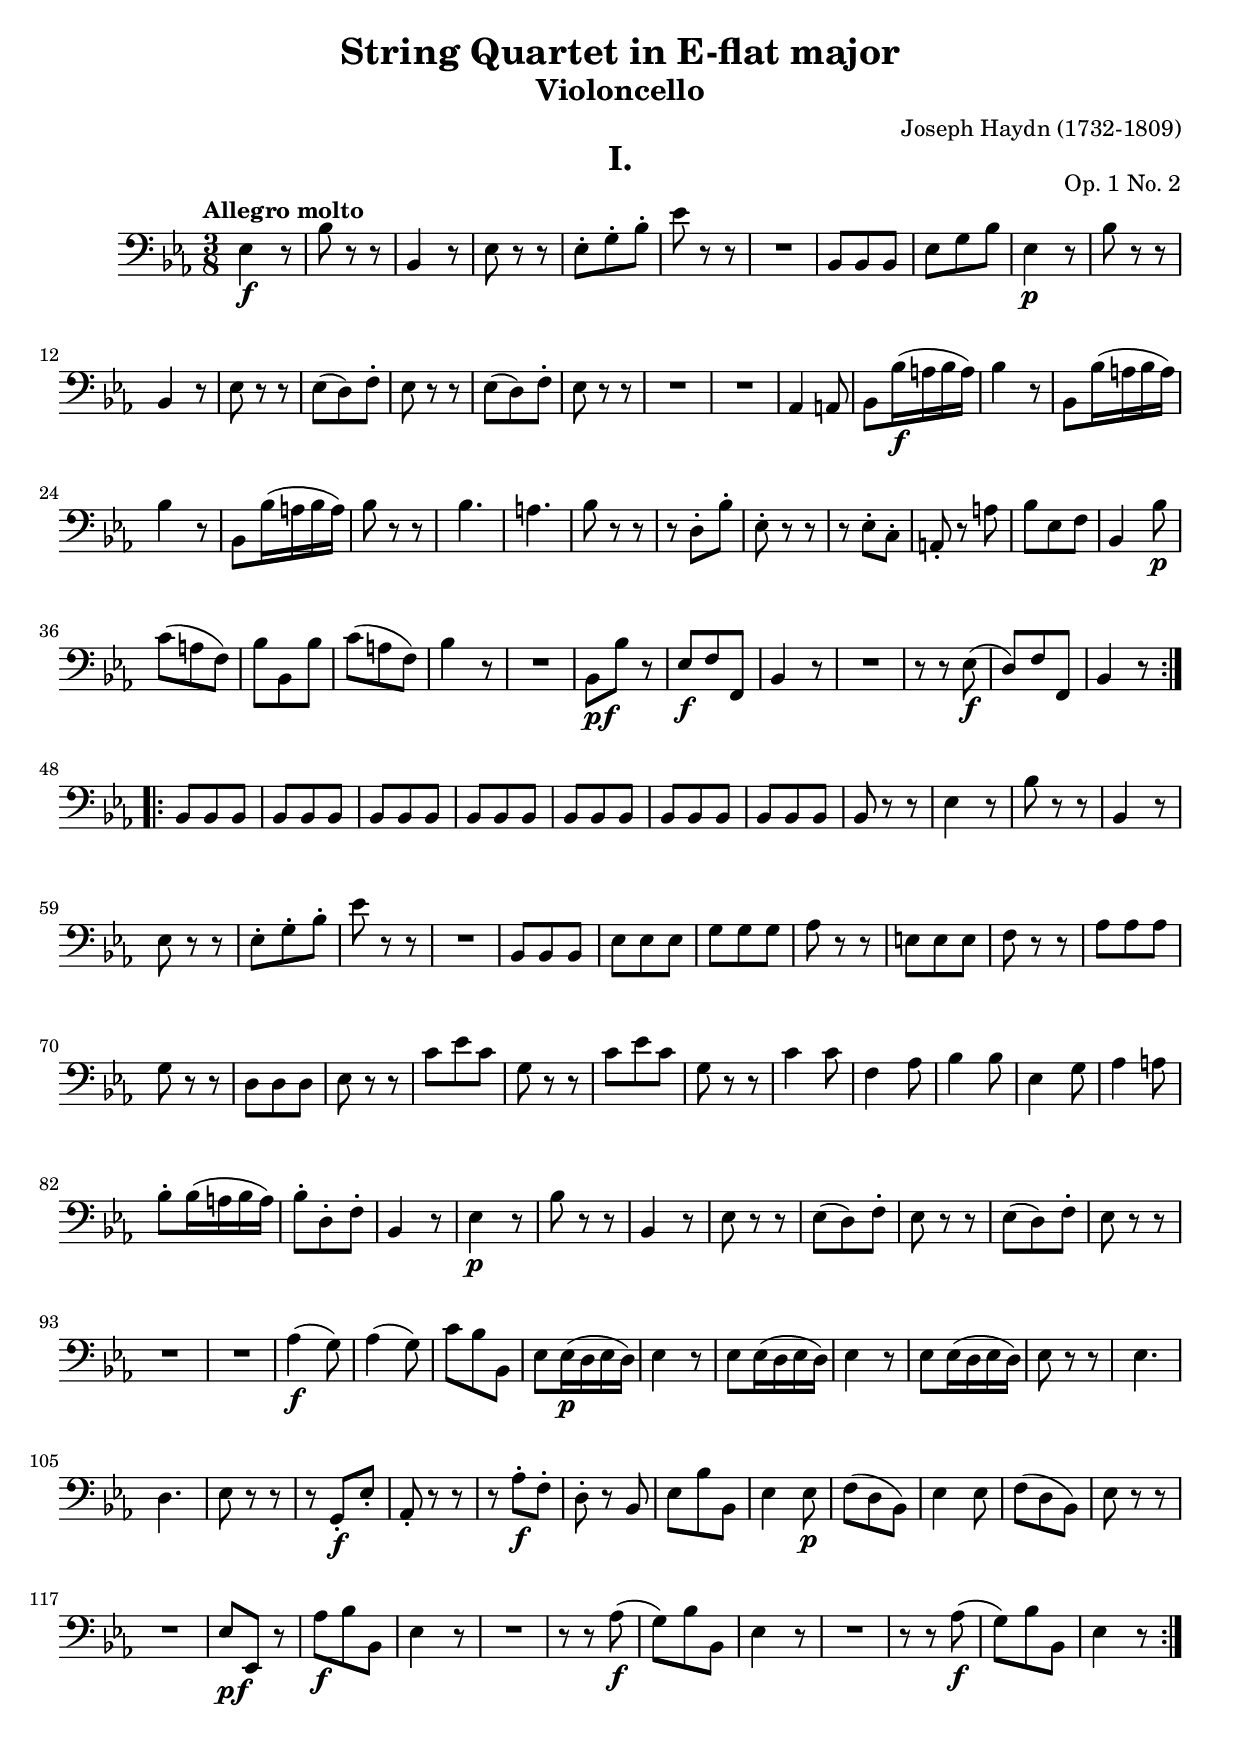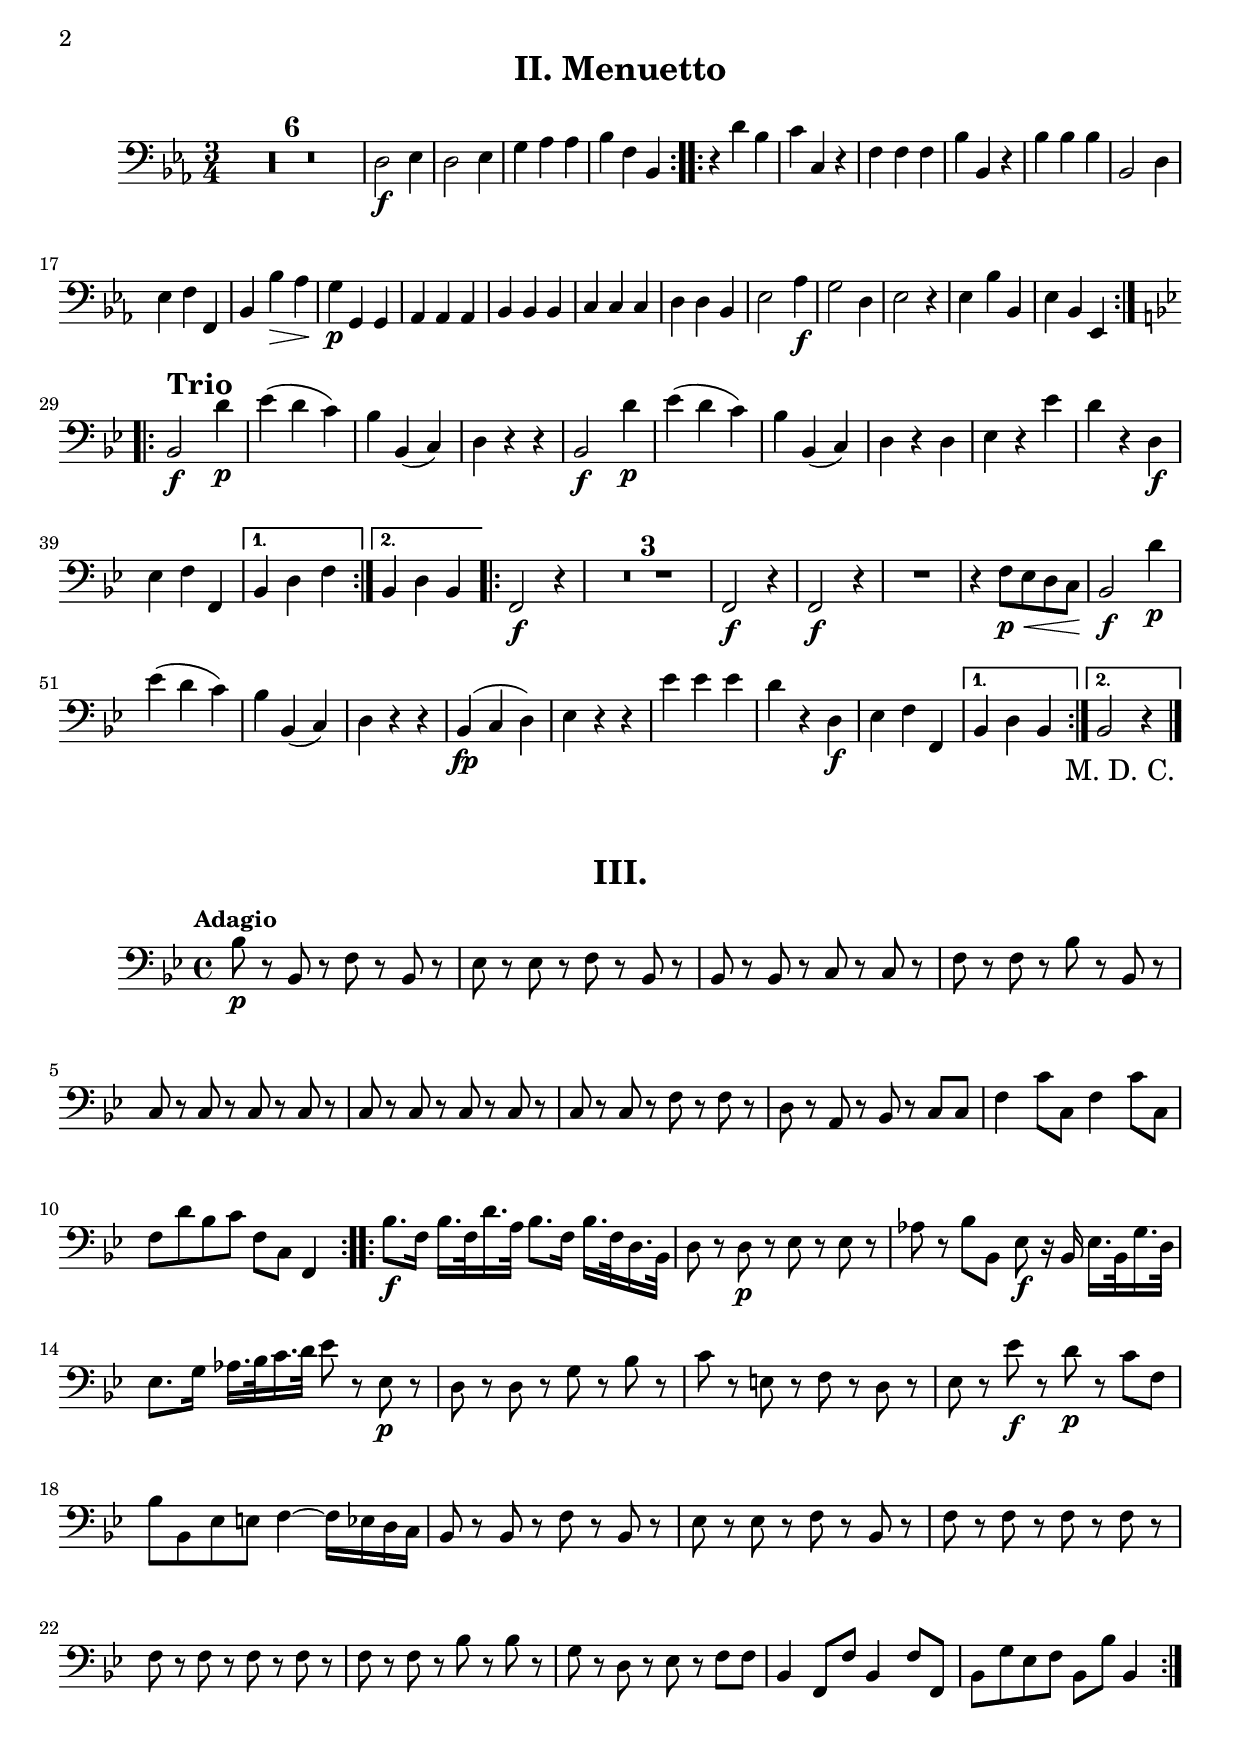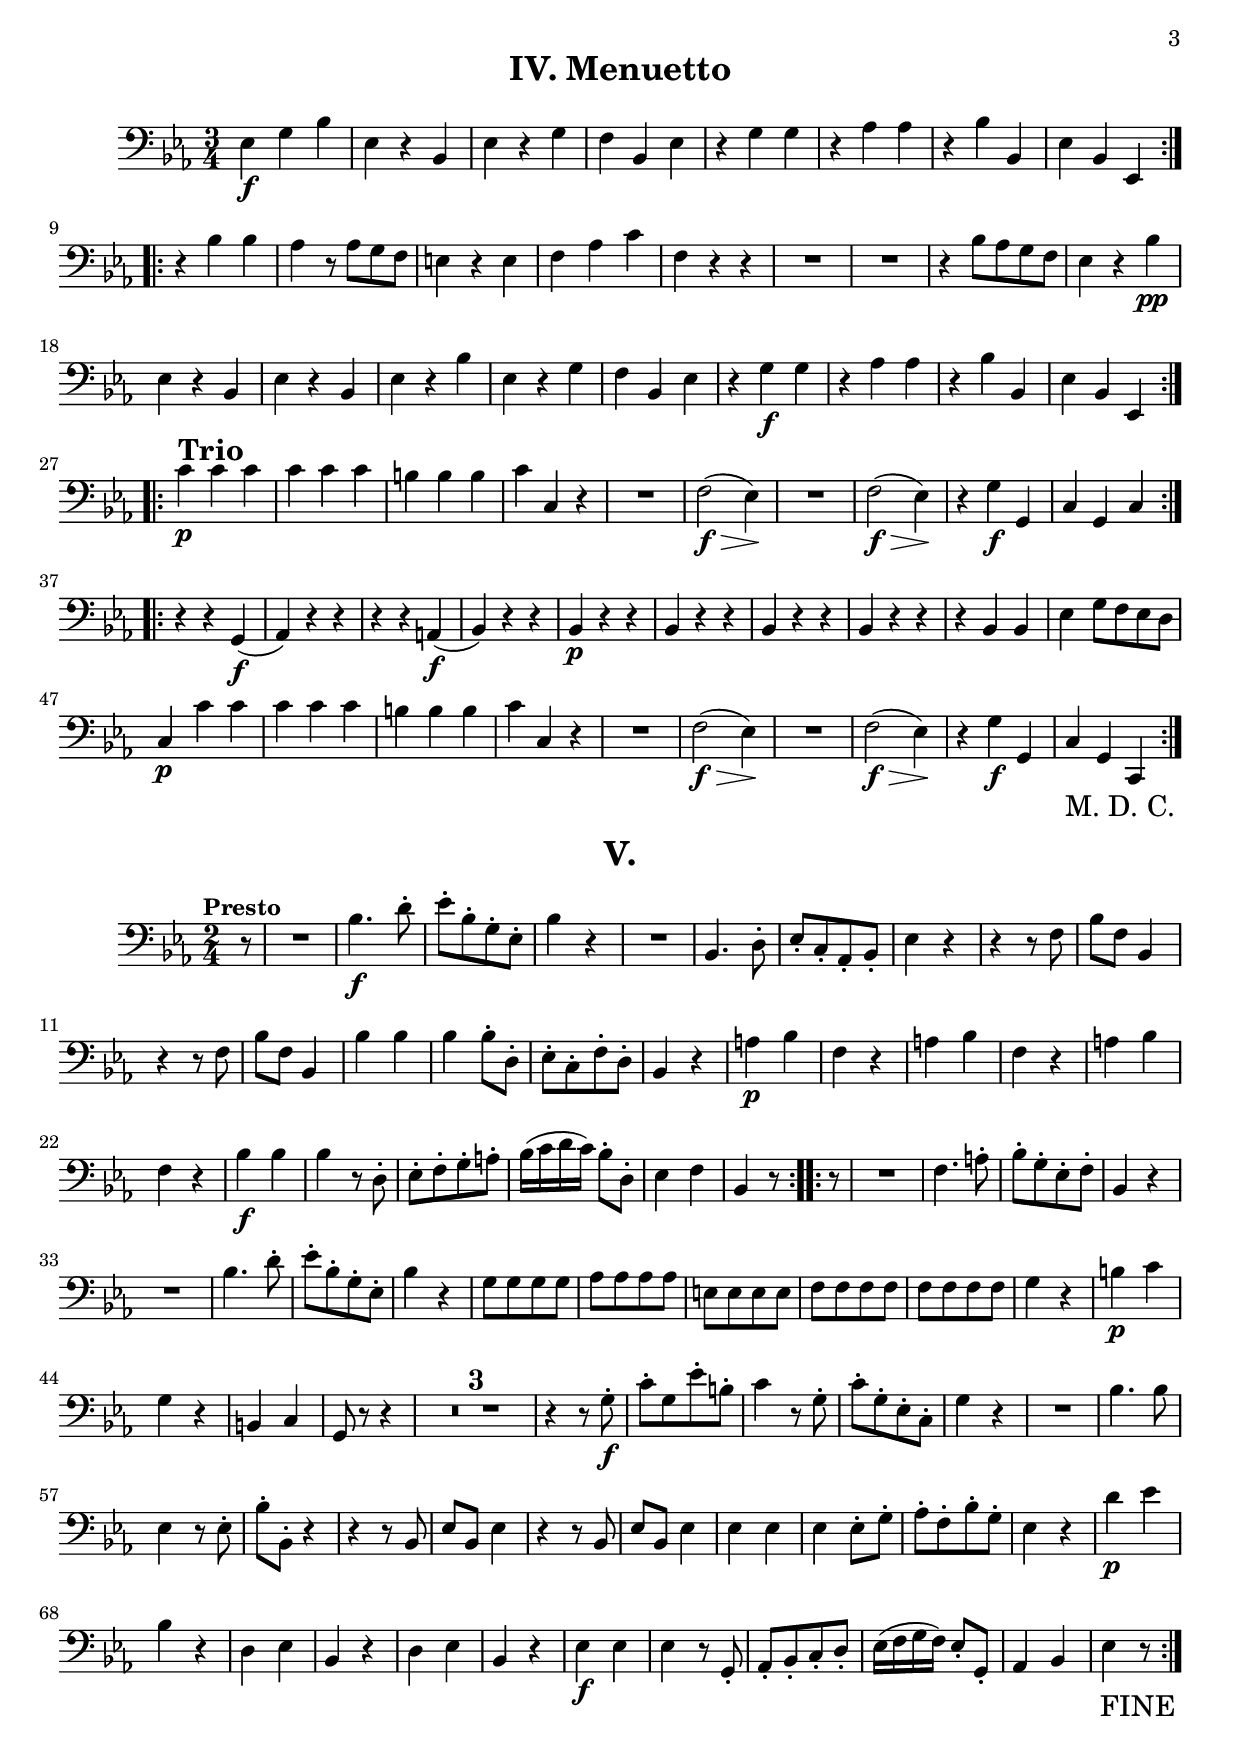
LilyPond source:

\version "2.18.2"
\language "deutsch"

\paper {
  ragged-bottom = ##f
  ragged-last-bottom = ##f
}

\header {
  title = "String Quartet in E-flat major"
  subtitle = \markup { \abs-fontsize #14 "Violoncello" }
  composer = "Joseph Haydn (1732-1809)"
  opus = "Op. 1 No. 2"

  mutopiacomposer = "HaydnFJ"
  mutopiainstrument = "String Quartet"
  date = "ca. 1757-62"
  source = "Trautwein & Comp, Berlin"
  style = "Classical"
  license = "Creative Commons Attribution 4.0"
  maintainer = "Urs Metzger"
}

\include "defs.ily"
\version "2.18.2"

Cello_a = \relative es {
  \global_a
  \clef bass
  \repeat volta 2 {
    es4 \f r8
    b'8 r r
    b,4 r8
    es8 r r
    \barNumberCheck 5
    es8-. g-. b-.
    es8 r r
    R4.
    b,8 b b
    es8 g b
    \barNumberCheck 10
    es,4 \p r8
    b'8 r r
    b,4 r8
    es8 r r
    es8( d) f-.
    \barNumberCheck 15
    es8 r r
    es8( d) f-.
    es8 r r
    R4.
    R4.
    \barNumberCheck 20
    as,4 a8
    b8 b'16( \f a b a)
    b4 r8
    b,8 b'16( a b a)
    b4 r8
    \barNumberCheck 25
    b,8 b'16( a b a)
    b8 r r
    b4.
    a4.
    b8 r r
    \barNumberCheck 30
    r8 d,-. b'-.
    es,8-. r r
    r8 es-. c-.
    a8-. r a'
    b8 es, f
    \barNumberCheck 35
    b,4 b'8 \p
    c8( a f)
    b8 b, b'
    c8( a f)
    b4 r8
    \barNumberCheck 40
    R4.
    b,8 \pf b' r
    es,8 \f f f,
    b4 r8
    R4.
    \barNumberCheck 45
    r8 r es( \f
    d8) f f,
    b4 r8
  }
  \repeat volta 2 {
    b8 b b
    b8 b b
    \barNumberCheck 50
    b8 b b
    b8 b b
    b8 b b
    b8 b b
    b8 b b
    \barNumberCheck 55
    b8 r r
    es4 r8
    b'8 r r
    b,4 r8
    es8 r r
    \barNumberCheck 60
    es8-. g-. b-.
    es8 r r
    R4.
    b,8 b b
    es8 es es
    \barNumberCheck 65
    g8 g g
    as8 r r
    e8 e e
    f8 r r
    as8 as as
    \barNumberCheck 70
    g8 r r
    d8 d d
    es8 r r
    c'8 es c
    g8 r r
    \barNumberCheck 75
    c8 es c
    g8 r r
    c4 c8
    f,4 as8
    b4 b8
    \barNumberCheck 80
    es,4 g8
    as4 a8
    b8-. b16( a b a)
    b8-. d,-. f-.
    b,4 r8
    \barNumberCheck 85
    es4 \p r8
    b'8 r r
    b,4 r8
    es8 r r
    es8( d) f-.
    \barNumberCheck 90
    es8 r r
    es8( d) f-.
    es8 r r
    R4.
    R4.
    \barNumberCheck 95
    as4( \f g8)
    as4( g8)
    c8 b b,
    es8 es16( \p d es d)
    es4 r8
    \barNumberCheck 100
    es8 es16( d es d)
    es4 r8
    es8 es16( d es d)
    es8 r r
    es4.
    \barNumberCheck 105
    d4.
    es8 r r
    r8 g,-. \f es'-.
    as,8-. r r
    r8 as'-. \f f-.
    \barNumberCheck 110
    d8-. r b
    es8 b' b,
    es4 es8 \p
    f8( d b)
    es4 es8
    \barNumberCheck 115
    f8( d b)
    es8 r r
    R4.
    es8 \pf es, r
    as'8 \f b b,
    \barNumberCheck 120
    es4 r8
    R4.
    r8 r as( \f
    g8) b b,
    es4 r8
    \barNumberCheck 125
    R4.
    r8 r as( \f
    g8) b b,
    es4 r8
  }
}

\version "2.18.2"

Cello_b = \relative d {
  \global_b
  \clef bass
  \compressFullBarRests
  \repeat volta 2 {
    R2. * 6
    d2 \f es4
    d2 es4
    g4 as as
    \barNumberCheck 10
    b4 f b,
  }
  \repeat volta 2 {
    r4 d' b
    c4 c, r
    f4 f f
    b4 b, r
    \barNumberCheck 15
    b'4 b b
    b,2 d4
    es4 f f,
    b4 b' \> as
    g4 \p g, g
    \barNumberCheck 20
    as4 as as
    b4 b b
    c4 c c
    d4 d b
    es2 as4 \f
    \barNumberCheck 25
    g2 d4
    es2 r4
    es4 b' b,
    es4 b es,
  }
  \break
  \repeat volta 2 {
    \key b \major
    \tempoTrio
    b'2 \f d'4 \p
    \barNumberCheck 30
    es4( d c)
    b4 b,( c)
    d4 r r
    b2 \f d'4 \p
    es4( d c)
    \barNumberCheck 35
    b4 b,( c)
    d4 r d
    es4 r es'
    d4 r d, \f
    es4 f f,
    \barNumberCheck 40
  }
  \alternative {
    { b4 d f }
    { b,4 d b }
  }
  \repeat volta 2 {
    f2 \f r4
    R2. * 3
    f2 \f r4
    f2 \f r4
    R2.
    r4 f'8 \p \< es d c
    \barNumberCheck 50
    b2 \f d'4 \p
    es4( d c)
    b4 b,( c)
    d4 r r
    b4( \fp c d)
    \barNumberCheck 55
    es4 r r
    es'4 es es
    d4 r d, \f
    es4 f f,
  }
  \alternative {
    { b4 d b }
    { b2 r4 \mdc }
  } \bar "|."
}

\version "2.18.2"

Cello_c = \relative b {
  \global_c
  \clef bass
  \repeat volta 2 {
    b8 \p r b, r f' r b, r
    es8 r es r f r b, r
    b8 r b r c r c r
    f8 r f r b r b, r
    \barNumberCheck 5
    c8 r c r c r c r
    c8 r c r c r c r
    c8 r c r f r f r
    d8 r a r b r c c
    f4 c'8 c, f4 c'8 c,
    \barNumberCheck 10
    f8 d' b c f, c f,4
  }
  \repeat volta 2 {
    b'8. \f f16 b16. f32 d'16. a32 b8. f16 b16. f32 d16. b32
    d8 r d \p r es r es r
    as8 r b b, es \f r16 b es16. b32 g'16. d32
    es8. g16 as16. b32 c16. d32 es8 r es, \p r
    \barNumberCheck 15
    d8 r d r g r b r
    c8 r e, r f r d r
    es r es' \f r d \p r c f,
    b8 b, es e f4~ f16 es d c
    b8 r b r f' r b, r
    \barNumberCheck 20
    es8 r es r f r b, r
    f'8 r f r f r f r
    f8 r f r f r f r
    f8 r f r b r b r
    g8 r d r es r f f
    \barNumberCheck 25
    b,4 f8 f' b,4 f'8 f,
    b8 g' es f b, b' b,4
  }
}

\version "2.18.2"

Cello_d = \relative es {
  \global_d
  \clef bass
  \repeat volta 2 {
    es4 \f g b
    es,4 r b
    es4 r g
    f4 b, es
    \barNumberCheck 5
    r4 g g
    r4 as as
    r4 b b,
    es4 b es,
  }
  \repeat volta 2 {
    r4 b'' b
    \barNumberCheck 10
    as4 r8 as g f
    e4 r e
    f4 as c
    f,4 r r
    R2.
    \barNumberCheck 15
    R2.
    r4 b8 as g f
    es4 r b' \pp
    es,4 r b
    es4 r b
    \barNumberCheck 20
    es4 r b'
    es,4 r g
    f4 b, es
    r4 g \f g
    r as as
    \barNumberCheck 25
    r4 b b,
    es4 b es,
  }
  \break
  \repeat volta 2 {
    \tempoTrio
    c''4 \p c c
    c4 c c
    h4 h h
    \barNumberCheck 30
    c4 c, r
    R2.
    f2( \f \> es4) \!
    R2.
    f2( \f \> es4) \!
    \barNumberCheck 35
    r4 g \f g,
    c4 g c
  }
  \repeat volta 2 {
    r4 r g( \f
    as4) r r
    r4 r a( \f
    \barNumberCheck 40
    b4) r r
    b4 \p r r
    b4 r r
    b4 r r
    b4 r r
    \barNumberCheck 45
    r4 b b
    es4 g8 f es d
    c4 \p c' c
    c4 c c
    h4 h h
    \barNumberCheck 50
    c4 c, r
    R2.
    f2( \f \> es4) \!
    R2.
    f2( \f \> es4) \!
    \barNumberCheck 55
    r4 g \f g,
    c4 g c, \mdc
  }
}

\version "2.18.2"

Cello_e = \relative b {
  \global_e
  \clef bass
  \compressFullBarRests
  \repeat volta 2 {
    r8
    R2
    b4. \f d8-.
    es8-. b-. g-. es-.
    b'4 r
    \barNumberCheck 5
    R2
    b,4. d8-.
    es8-. c-. as-. b-.
    es4 r
    r4 r8 f
    \barNumberCheck 10
    b8 f b,4
    r4 r8 f'
    b8 f b,4
    b'4 b
    b4 b8-. d,-.
    \barNumberCheck 15
    es8-. c-. f-. d-.
    b4 r
    a'4 \p b
    f4 r
    a4 b
    \barNumberCheck 20
    f4 r
    a4 b
    f4 r
    b4 \f b
    b4 r8 d,-.
    \barNumberCheck 25
    es8-. f-.g-.a-.
    b16( c d c) b8-. d,-.
    es4 f
    b,4 r8
  }
  \repeat volta 2 {
    r8
    R2
    \barNumberCheck 30
    f'4. a8-.
    b8-. g-. es-. f-.
    b,4 r
    R2
    b'4. d8-.
    \barNumberCheck 35
    es8-. b-. g-. es-.
    b'4 r
    g8 g g g
    as as as as
    e e e e
    \barNumberCheck 40
    f f f f
    f f f f
    g4 r
    h4 \p c
    g4 r
    \barNumberCheck 45
    h,4 c
    g8 r r4
    R2 * 3
    \barNumberCheck 50
    r4 r8 g'-. \f
    c8-. g es'-. h-.
    c4 r8 g-.
    c8-. g-. es-. c-.
    g'4 r
    \barNumberCheck 55
    R2
    b4. b8
    es,4 r8 es-.
    b'8-. b,-. r4
    r4 r8 b
    \barNumberCheck 60
    es8 b es4
    r4 r8 b
    es8 b es4
    es4 es
    es4 es8-. g-.
    \barNumberCheck 65
    as8-. f-. b-. g-.
    es4 r
    d'4 \p es
    b4 r
    d,4 es
    \barNumberCheck 70
    b4 r
    d4 es
    b4 r
    es4 \f es
    es4 r8 g,-.
    \barNumberCheck 75
    as8-. b-. c-. d-.
    es16( f g f) es8-. g,-.
    as4 b
    es4 r8 \fine
  }
}


\score {
  \Cello_a
  \header {
    piece = \markup { \fill-line { \center-column { \abs-fontsize #16 \bold \raise #2 { "I." } } } }
  }
  \layout { indent = 10 \mm }
}

\pageBreak

\score {
  \Cello_b
  \header {
    opus = " "
    piece = \markup { \fill-line { \center-column { \abs-fontsize #16 \bold \raise #3 { "II. Menuetto" } } } }
  }
  \layout { indent = 10 \mm }
}

\score {
  \Cello_c
  \header {
    opus = " "
    piece = \markup { \fill-line { \center-column { \abs-fontsize #16 \bold \raise #2 { "III." } } } }
  }
  \layout { indent = 10 \mm }
}

\pageBreak

\score {
  \Cello_d
  \header {
    opus = " "
    piece = \markup { \fill-line { \center-column { \abs-fontsize #16 \bold \raise #3 { "IV. Menuetto" } } } }
  }
  \layout { indent = 10 \mm }
}

\score {
  \Cello_e
  \header {
    opus = " "
    piece = \markup { \fill-line { \center-column { \abs-fontsize #16 \bold \raise #2 { "V." } } } }
  }
  \layout { indent = 10 \mm }
}